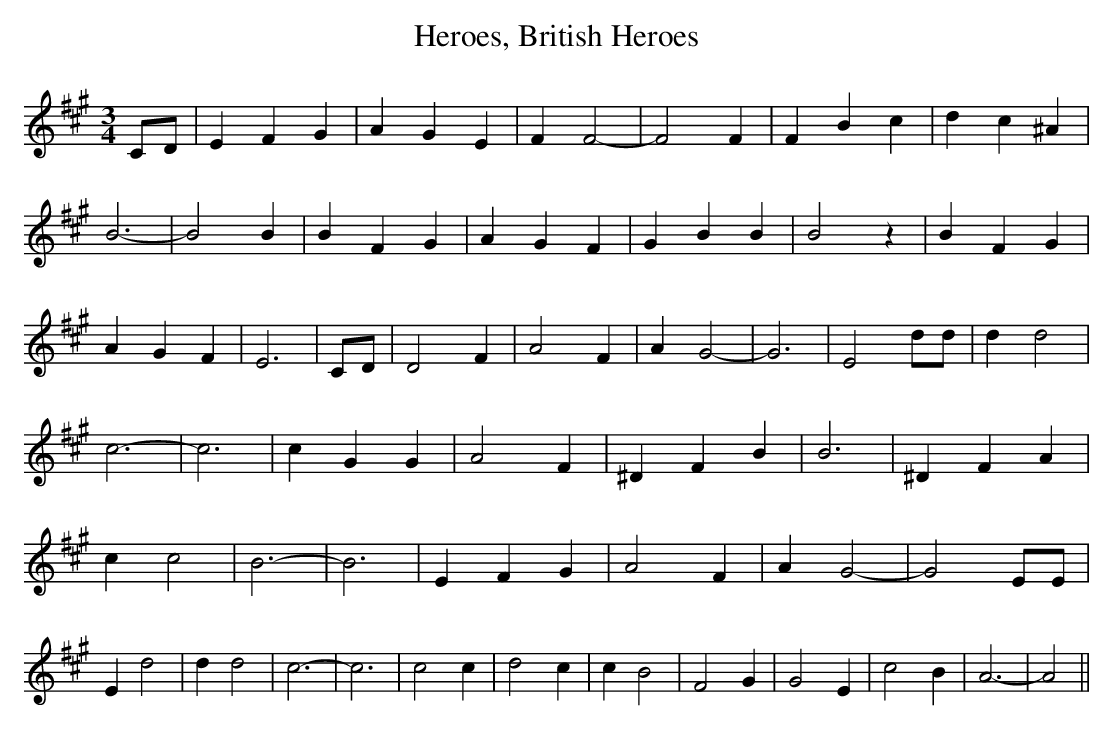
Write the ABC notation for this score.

X:1
T:Heroes, British Heroes
M:3/4
L:1/4
K:A
C/2-D/2| E F G| A G E| F F2-| F2 F| F B c| d c ^A| B3-| B2 B| B F G|\
 A- G F| G B B| B2 z| B F G| A G F| E3| C/2D/2| D2 F| A2 F| A G2-|\
 G3| E2 d/2d/2| d d2| c3-| c3| c G G| A2 F| ^D F B| B3| ^D F A| c c2|\
 B3-| B3| E F G| A2 F| A G2-| G2 E/2E/2| E d2| d d2| c3-| c3| c2 c|\
 d2 c| c B2| F2 G| G2 E| c2 B| A3-| A2||
